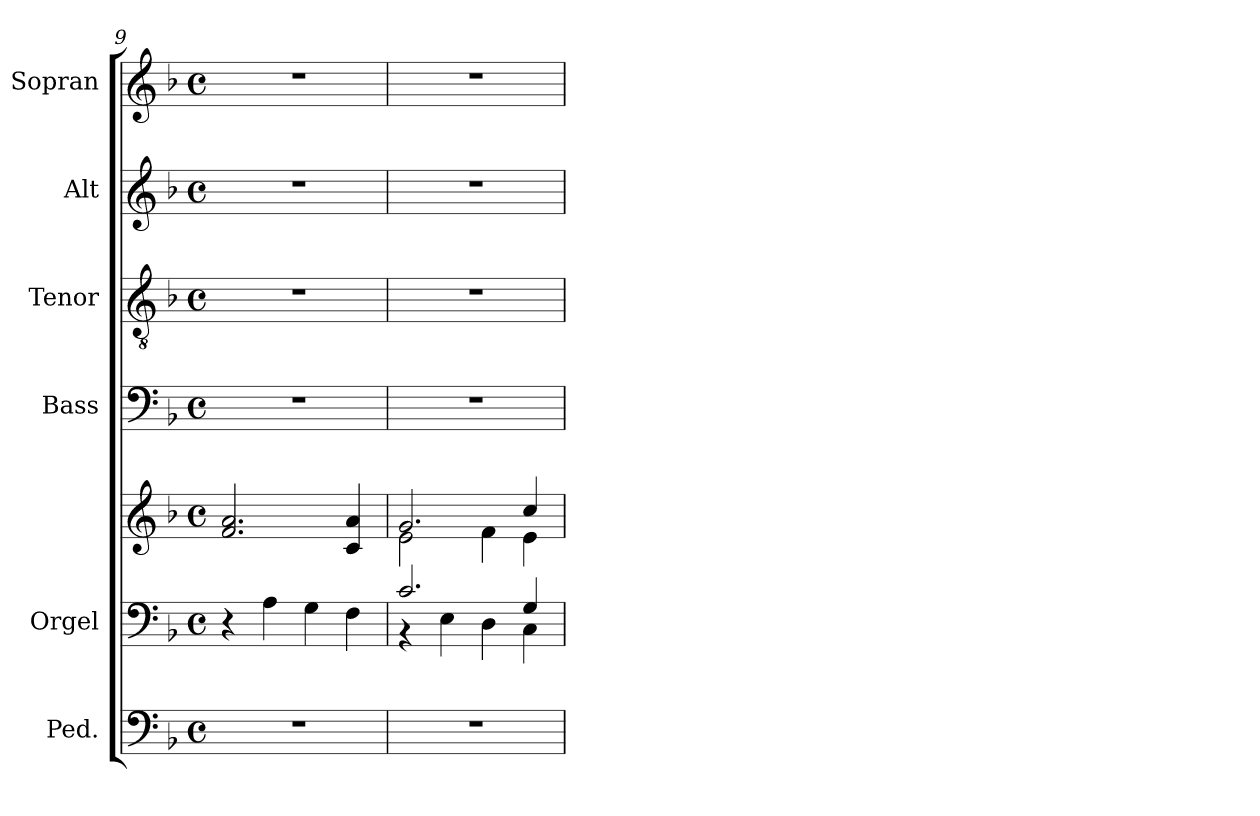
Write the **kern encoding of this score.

**kern	**kern	**kern	**kern	**kern	**kern	**kern
*part6	*part5	*part5	*part4	*part3	*part2	*part1
*staff7	*staff6	*staff5	*staff4	*staff3	*staff2	*staff1
*I"Ped.	*I"Orgel	*	*I"Bass	*I"Tenor	*I"Alt	*I"Sopran
*	*I'Org.	*	*I'B.	*I'T.	*I'A.	*I'S.
*clefF4	*clefF4	*clefG2	*clefF4	*clefGv2	*clefG2	*clefG2
*ITrd7c12	*	*	*	*	*	*
*k[b-]	*k[b-]	*k[b-]	*k[b-]	*k[b-]	*k[b-]	*k[b-]
*F:	*F:	*F:	*F:	*F:	*F:	*F:
*M4/4	*M4/4	*M4/4	*M4/4	*M4/4	*M4/4	*M4/4
*met(c)	*met(c)	*met(c)	*met(c)	*met(c)	*met(c)	*met(c)
=9	=9	=9	=9	=9	=9	=9
1r	4r	2.f/ 2.a/	1r	1r	1r	1r
.	4A\	.	.	.	.	.
.	4G\	.	.	.	.	.
.	4F\	4c/ 4a/	.	.	.	.
=10	=10	=10	=10	=10	=10	=10
*	*^	*^	*	*	*	*
1r	2.c/	4r	2.g/	2e\	1r	1r	1r	1r
.	.	4E\	.	.	.	.	.	.
.	.	4D\	.	4f\	.	.	.	.
.	4G/	4C\	4cc/	4e\	.	.	.	.
*	*v	*v	*	*	*	*	*	*
*	*	*v	*v	*	*	*	*
=	=	=	=	=	=	=
*-	*-	*-	*-	*-	*-	*-
